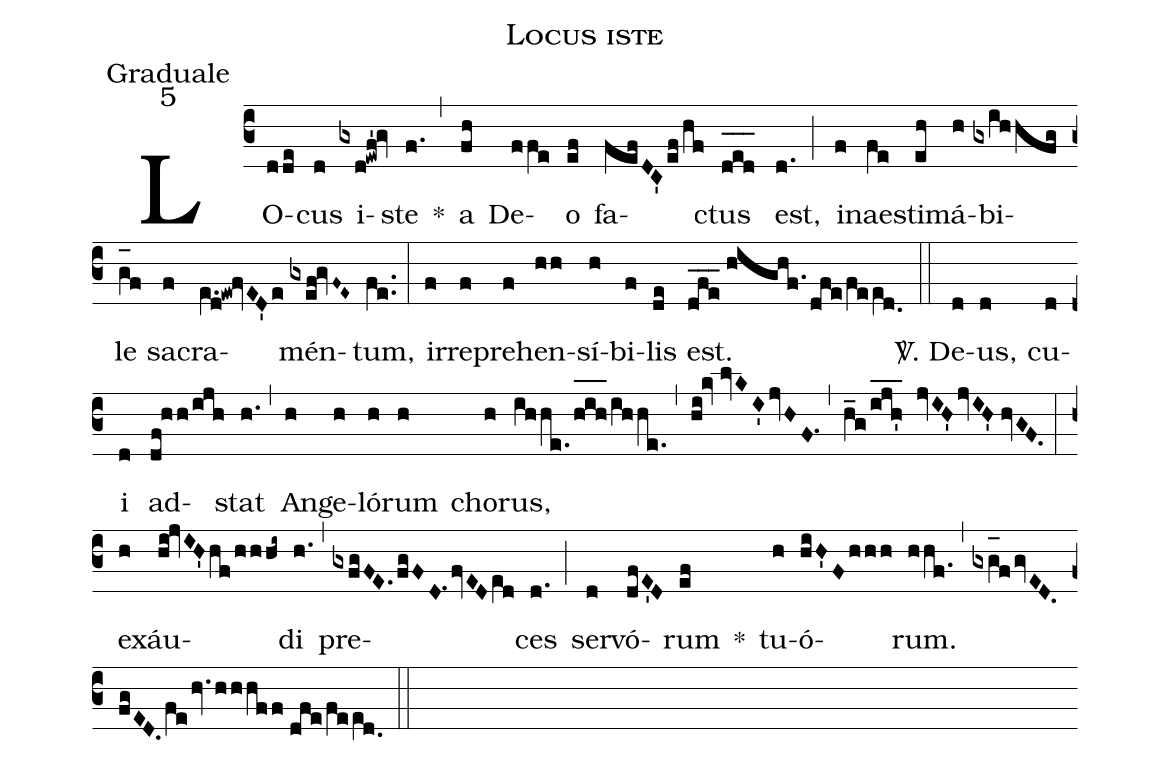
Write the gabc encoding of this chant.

name:Locus iste;
office-part:Graduale;
mode:5;
%%
(c3) LO(dde)cus(d) i(gxd!ewf'!gv)ste(f.) *(,) a(fh) De(ffe)o(ef) fa(fefDC'ef/hf)ctus(d_[oh:h]e_[oh:h]d_[oh:h]) est,(d.) (;) in(f)ae(fe)sti(eh)má(h)bi(gxihhfg)le(g_[oh:h]f) sa(f)cra(e.[ll:1]d!ew!fvED'e)mén(gxef!gvF~E~)tum,(fe..) (:) ir(f)re(f)pre(f)hen(hh)sí(h)bi(f)lis(de) est.(dfe___//highf.dfe/fee[ll:1]d.0) (::) <sp>V/</sp>. De(d)us,(d) cu(d)i(d) ad(df!hh/ijh)stat(h.) (,) An(h)ge(h)ló(h)rum(h) cho(h)rus,(ihhe./h_[oh:h]i_[oh:h]h_[oh:h]/ihhe.) (,) (hi!kv//lvKI'jvHF.1) (,) (h_g/ijh'___ jvIH'jvIH'//hvGF.) (:) ex(h)áu(hi!jvIH'hf/hhhi~)di(h.) (,) pre(gxfgFE.fgFD.1fvEDe[ll:1]d)ces(d.) (;) ser(d)vó(dfE'D)rum(ef) *() tu(h)ó(hiH'Fhhh)rum.(hhf.) (,) (gxg_[oh:h]fgvED.fgED.fehv.hhhff//dfe/fee[ll:1]d.0) (::)
